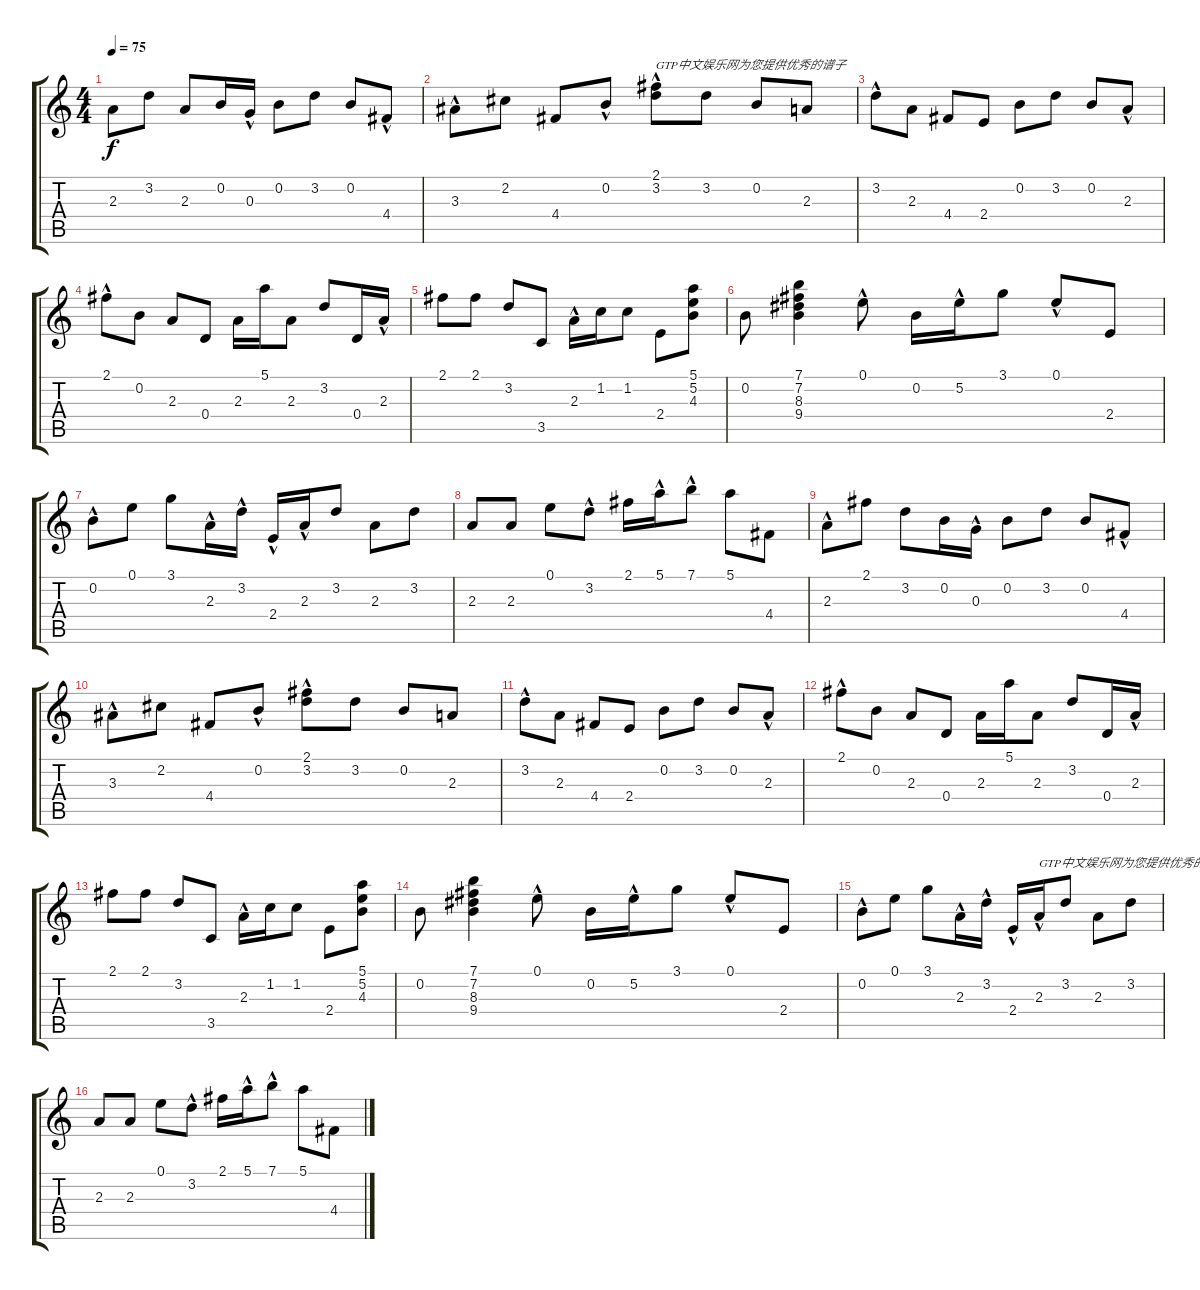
\track "" {instrument acousticguitarsteel}
\staff {score tabs}
\tuning (E4 B3 G3 D3 A2 E2) {hide}
\ts (4 4)
\tempo 75
\clef g2
\ks c
2.3.8{dy f instrument acousticguitarsteel} 3.2.8 2.3.8 0.2.16 0.3{hac}.16 0.2.8 3.2.8 0.2.8 4.4{hac}.8 |
3.3{hac}.8 2.2.8 4.4.8 0.2{hac}.8 (2.1{hac} 3.2).8{txt "GTP中文娱乐网为您提供优秀的谱子"} 3.2.8 0.2.8 2.3.8 |
3.2{hac}.8 2.3.8 4.4.8 2.4.8 0.2.8 3.2.8 0.2.8 2.3{hac}.8 |
2.1{hac}.8 0.2.8 2.3.8 0.4.8 2.3.16 5.1.16 2.3.8 3.2.8 0.4.16 2.3{hac}.16 |
2.1.8 2.1.8 3.2.8 3.5.8 2.3{hac}.16 1.2.16 1.2.8 2.4.8 (5.1 5.2 4.3).8 |
0.2.8 (7.1 7.2 8.3 9.4).4 0.1{hac}.8 0.2.16 5.2{hac}.16 3.1.8 0.1{hac}.8 2.4.8 |
0.2{hac}.8 0.1.8 3.1.8 2.3{hac}.16 3.2{hac}.16 2.4{hac}.16 2.3{hac}.16 3.2.8 2.3.8 3.2.8 |
2.3.8 2.3.8 0.1.8 3.2{hac}.8 2.1.16 5.1{hac}.16 7.1{hac}.8 5.1.8 4.4.8 |
2.3{hac}.8 2.1.8 3.2.8 0.2.16 0.3{hac}.16 0.2.8 3.2.8 0.2.8 4.4{hac}.8 |
3.3{hac}.8 2.2.8 4.4.8 0.2{hac}.8 (2.1{hac} 3.2).8 3.2.8 0.2.8 2.3.8 |
3.2{hac}.8 2.3.8 4.4.8 2.4.8 0.2.8 3.2.8 0.2.8 2.3{hac}.8 |
2.1{hac}.8 0.2.8 2.3.8 0.4.8 2.3.16 5.1.16 2.3.8 3.2.8 0.4.16 2.3{hac}.16 |
2.1.8 2.1.8 3.2.8 3.5.8 2.3{hac}.16 1.2.16 1.2.8 2.4.8 (5.1 5.2 4.3).8 |
0.2.8 (7.1 7.2 8.3 9.4).4 0.1{hac}.8 0.2.16 5.2{hac}.16 3.1.8 0.1{hac}.8 2.4.8 |
0.2{hac}.8 0.1.8 3.1.8 2.3{hac}.16 3.2{hac}.16 2.4{hac}.16 2.3{hac}.16{txt "GTP中文娱乐网为您提供优秀的谱子"} 3.2.8 2.3.8 3.2.8 |
2.3.8 2.3.8 0.1.8 3.2{hac}.8 2.1.16 5.1{hac}.16 7.1{hac}.8 5.1.8 4.4.8
